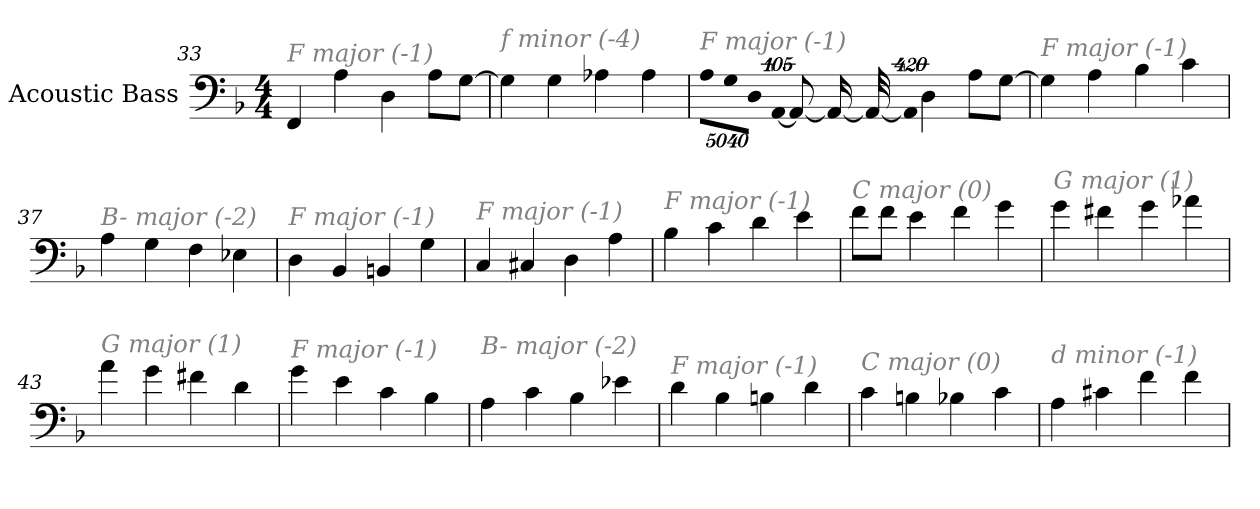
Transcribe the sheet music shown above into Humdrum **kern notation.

**kern
*part1
*staff1
*I"Acoustic Bass
*clefF4
*ITrd7c12
*k[b-]
*F:
*M4/4
=33
!LO:TX:i:color=#808080:t=F major (-1)
4FFF
4AA
4DD
8AAL
[8GGJ
=34
!LO:TX:i:color=#808080:t=f minor (-4)
4GG]
4GG
4AA-X
4AA-
=35
!LO:TX:i:color=#808080:t=F major (-1)
!LO:N:vis=8
40320%3347AAL
!LO:N:vis=8
40320%3347GG
!LO:N:vis=8
40320%3347DDJ
!LO:N:vis=1024
[13440%13AAA
8AAA_
16AAA_
32AAA_
!LO:N:vis=1024%31
13440%407AAA]
4DD
8AAL
[8GGJ
=36
!LO:TX:i:color=#808080:t=F major (-1)
4GG]
4AA
4BB-
4C
=37
!LO:TX:i:color=#808080:t=B- major (-2)
4AA
4GG
4FF
4EE-X
=38
!LO:TX:i:color=#808080:t=F major (-1)
4DD
4BBB-
4BBBn
4GG
=39
!LO:TX:i:color=#808080:t=F major (-1)
4CC
4CC#X
4DD
4AA
=40
!LO:TX:i:color=#808080:t=F major (-1)
4BB-
4C
4D
4E
=41
!LO:TX:i:color=#808080:t=C major (0)
8FL
8FJ
4E
4F
4G
=42
!LO:TX:i:color=#808080:t=G major (1)
4G
4F#X
4G
4A-X
=43
!LO:TX:i:color=#808080:t=G major (1)
4A
4G
4F#X
4D
=44
!LO:TX:i:color=#808080:t=F major (-1)
4G
4E
4C
4BB-
=45
!LO:TX:i:color=#808080:t=B- major (-2)
4AA
4C
4BB-
4E-X
=46
!LO:TX:i:color=#808080:t=F major (-1)
4D
4BB-
4BBn
4D
=47
!LO:TX:i:color=#808080:t=C major (0)
4C
4BBn
4BB-X
4C
=48
!LO:TX:i:color=#808080:t=d minor (-1)
4AA
4C#X
4F
4F
=
*-
